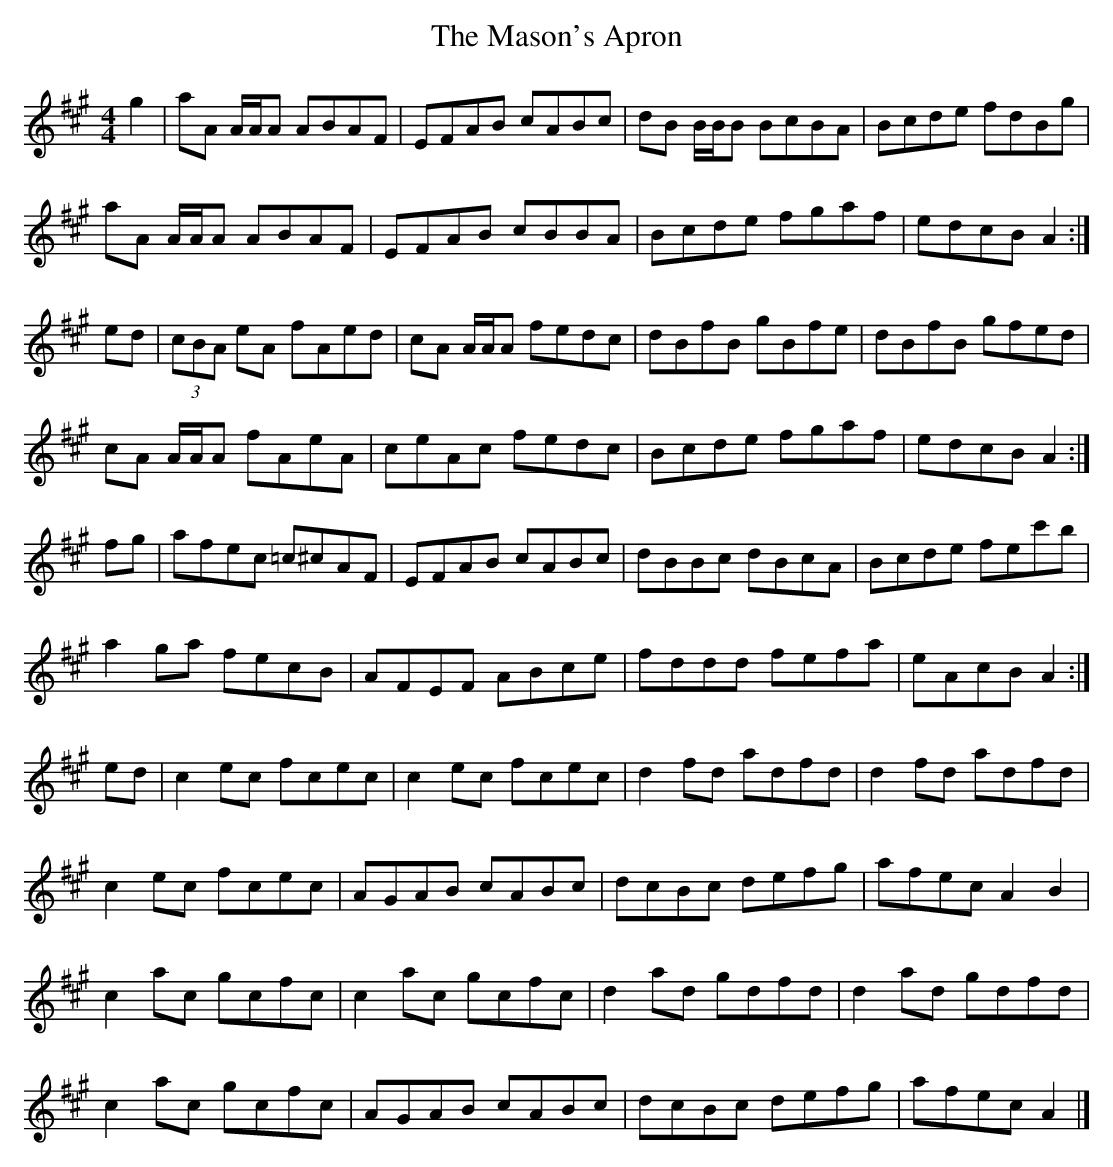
X:1
T:Mason's Apron, The
M:4/4
L:1/8
K:A
g2|aA A/A/A ABAF|EFAB cABc|dB B/B/B BcBA|Bcde fdBg|
aA A/A/A ABAF|EFAB cBBA|Bcde fgaf|edcB A2:|
ed|(3cBA eA fAed|cA A/A/A fedc|dBfB gBfe|dBfB gfed|
cA A/A/A fAeA|ceAc fedc|Bcde fgaf|edcB A2:|
fg|afec =c^cAF|EFAB cABc|dBBc dBcA|Bcde fec'b|
a2 ga fecB|AFEF ABce|fddd fefa|eAcB A2:|
ed|c2 ec fcec|c2 ec fcec|d2 fd adfd|d2 fd adfd|
c2 ec fcec|AGAB cABc|dcBc defg|afec A2 B2|
c2 ac gcfc|c2 ac gcfc|d2 ad gdfd|d2 ad gdfd|
c2 ac gcfc|AGAB cABc|dcBc defg|afec A2|]
